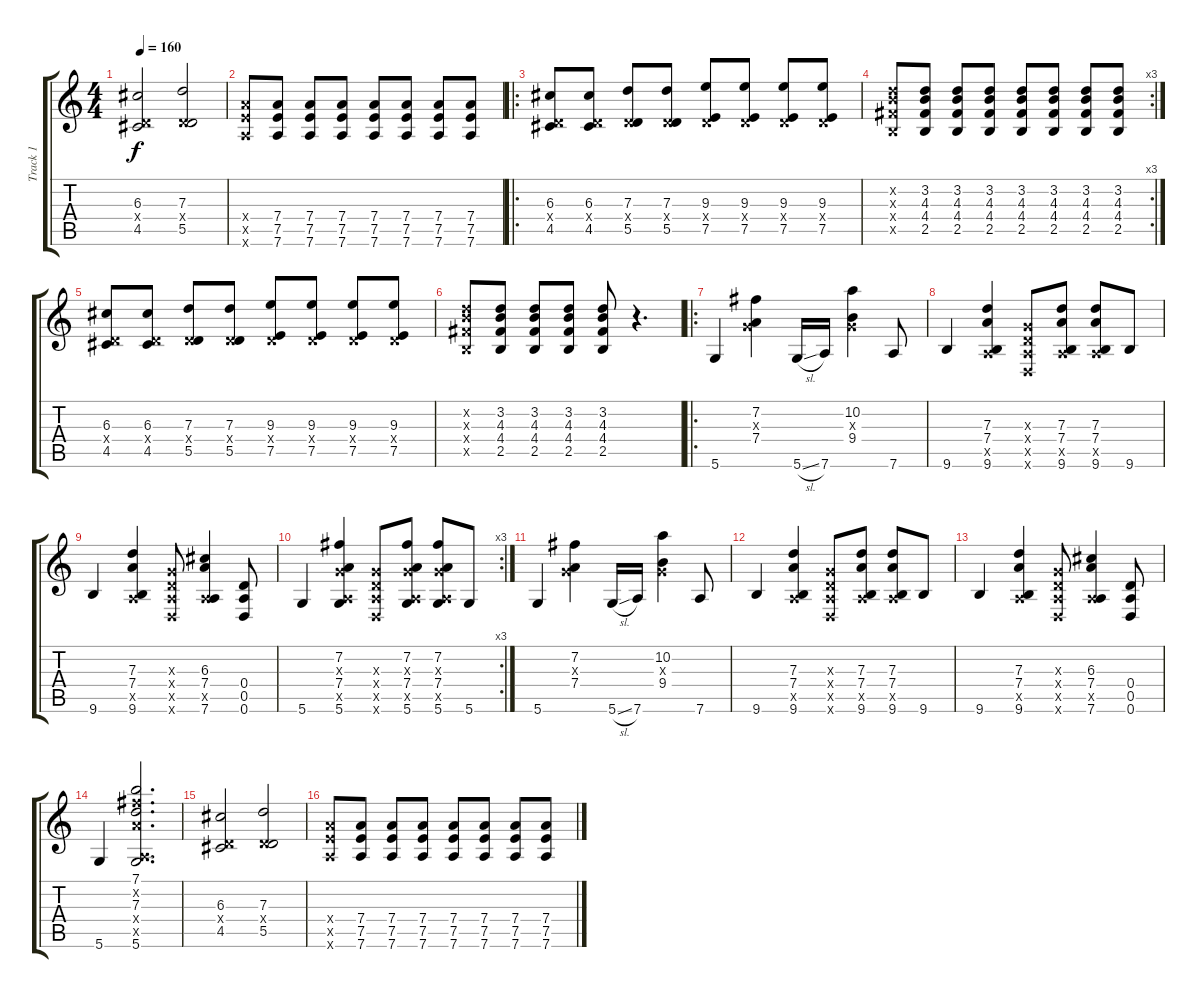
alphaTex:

\track ("Track 1" "Track 1") {instrument acousticguitarsteel}
\staff {score tabs}
\tuning (E4 B3 G3 D3 A2 D2) {hide}
\ts (4 4)
\tempo 160
\clef g2
\ks c
(6.3 0.4{x} 4.5).2{dy f} (7.3 0.4{x} 5.5).2 |
(7.4{x} 7.5{x} 7.6{x}).8 (7.4 7.5 7.6).8 (7.4 7.5 7.6).8 (7.4 7.5 7.6).8 (7.4 7.5 7.6).8 (7.4 7.5 7.6).8 (7.4 7.5 7.6).8 (7.4 7.5 7.6).8 |
\ro
(6.3 0.4{x} 4.5).8 (6.3 0.4{x} 4.5).8 (7.3 0.4{x} 5.5).8 (7.3 0.4{x} 5.5).8 (9.3 0.4{x} 7.5).8 (9.3 0.4{x} 7.5).8 (9.3 0.4{x} 7.5).8 (9.3 0.4{x} 7.5).8 |
\rc 3
(3.2{x} 4.3{x} 4.4{x} 2.5{x}).8 (3.2 4.3 4.4 2.5).8 (3.2 4.3 4.4 2.5).8 (3.2 4.3 4.4 2.5).8 (3.2 4.3 4.4 2.5).8 (3.2 4.3 4.4 2.5).8 (3.2 4.3 4.4 2.5).8 (3.2 4.3 4.4 2.5).8 |
(6.3 0.4{x} 4.5).8 (6.3 0.4{x} 4.5).8 (7.3 0.4{x} 5.5).8 (7.3 0.4{x} 5.5).8 (9.3 0.4{x} 7.5).8 (9.3 0.4{x} 7.5).8 (9.3 0.4{x} 7.5).8 (9.3 0.4{x} 7.5).8 |
(3.2{x} 4.3{x} 4.4{x} 2.5{x}).8 (3.2 4.3 4.4 2.5).8 (3.2 4.3 4.4 2.5).8 (3.2 4.3 4.4 2.5).8 (3.2 4.3 4.4 2.5).8 r.4{d} |
\ro
5.6.4 (7.2 0.3{x} 7.4).4 5.6{sl}.16 7.6.16 (10.2 0.3{x} 9.4).4 7.6.8 |
9.6.4 (7.3 7.4 0.5{x} 9.6).4 (0.3{x} 0.4{x} 0.5{x} 0.6{x}).8 (7.3 7.4 0.5{x} 9.6).8 (7.3 7.4 0.5{x} 9.6).8 9.6.8 |
9.6.4 (7.3 7.4 0.5{x} 9.6).4 (0.3{x} 0.4{x} 0.5{x} 0.6{x}).8 (6.3 7.4 0.5{x} 7.6).4 (0.4 0.5 0.6).8 |
\rc 3
5.6.4 (7.2 0.3{x} 7.4 0.5{x} 5.6).4 (0.3{x} 0.4{x} 0.5{x} 0.6{x}).8 (7.2 0.3{x} 7.4 0.5{x} 5.6).8 (7.2 0.3{x} 7.4 0.5{x} 5.6).8 5.6.8 |
5.6.4 (7.2 0.3{x} 7.4).4 5.6{sl}.16 7.6.16 (10.2 0.3{x} 9.4).4 7.6.8 |
9.6.4 (7.3 7.4 0.5{x} 9.6).4 (0.3{x} 0.4{x} 0.5{x} 0.6{x}).8 (7.3 7.4 0.5{x} 9.6).8 (7.3 7.4 0.5{x} 9.6).8 9.6.8 |
9.6.4 (7.3 7.4 0.5{x} 9.6).4 (0.3{x} 0.4{x} 0.5{x} 0.6{x}).8 (6.3 7.4 0.5{x} 7.6).4 (0.4 0.5 0.6).8 |
5.6.4 (7.1 7.2{x} 7.3 7.4{x} 0.5{x} 5.6).2{d} |
(6.3 0.4{x} 4.5).2 (7.3 0.4{x} 5.5).2 |
(7.4{x} 7.5{x} 7.6{x}).8 (7.4 7.5 7.6).8 (7.4 7.5 7.6).8 (7.4 7.5 7.6).8 (7.4 7.5 7.6).8 (7.4 7.5 7.6).8 (7.4 7.5 7.6).8 (7.4 7.5 7.6).8
